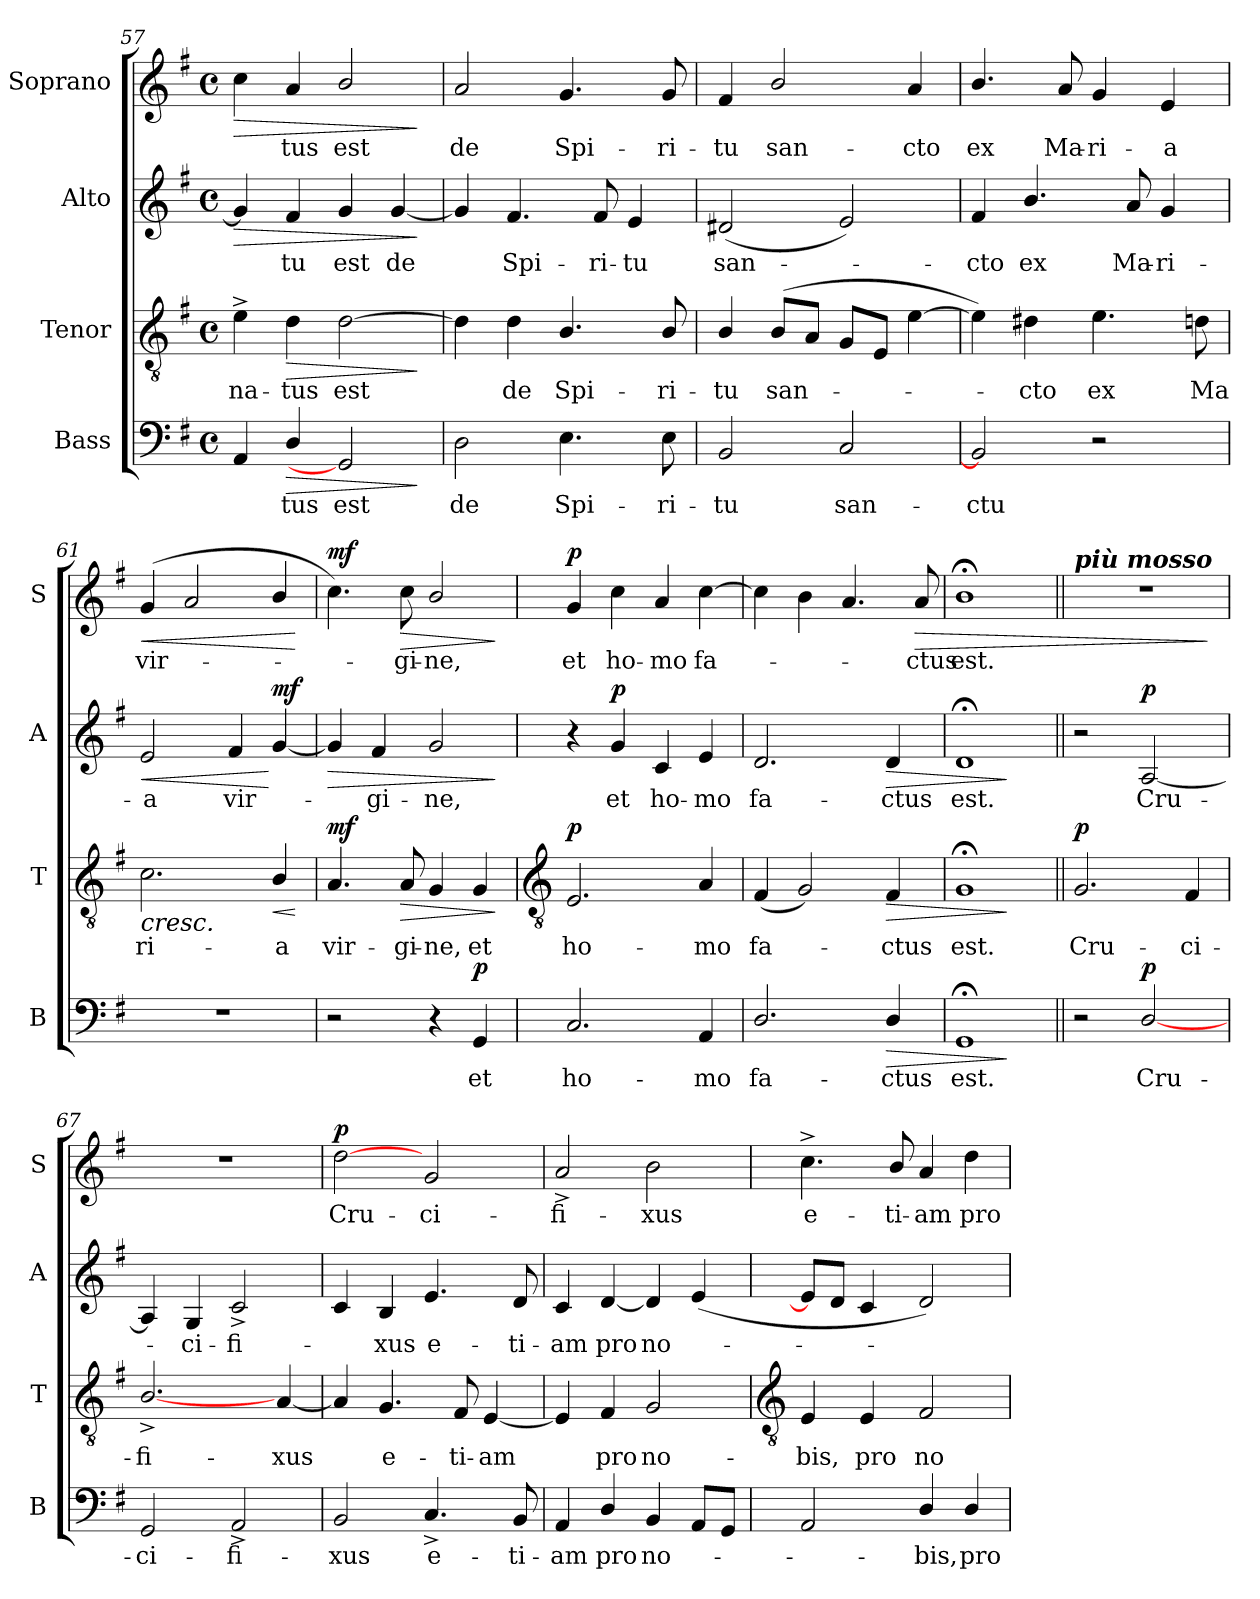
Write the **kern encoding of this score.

**kern	**text	**dynam	**kern	**text	**dynam	**kern	**text	**dynam	**kern	**text	**dynam
*part4	*part4	*part4	*part3	*part3	*part3	*part2	*part2	*part2	*part1	*part1	*part1
*staff4	*staff4	*staff4	*staff3	*staff3	*staff3	*staff2	*staff2	*staff2	*staff1	*staff1	*staff1
*I"Bass	*	*	*I"Tenor	*	*	*I"Alto	*	*	*I"Soprano	*	*
*I'B	*	*	*I'T	*	*	*I'A	*	*	*I'S	*	*
!!LO:LB:g=z
*clefF4	*	*	*clefGv2	*	*	*clefG2	*	*	*clefG2	*	*
*k[f#]	*	*	*k[f#]	*	*	*k[f#]	*	*	*k[f#]	*	*
*G:	*	*	*G:	*	*	*G:	*	*	*G:	*	*
*M4/4	*	*	*M4/4	*	*	*M4/4	*	*	*M4/4	*	*
*met(c)	*	*	*met(c)	*	*	*met(c)	*	*	*met(c)	*	*
=57	=57	=57	=57	=57	=57	=57	=57	=57	=57	=57	=57
!	!	!	!	!LO:LY:b	!	!	!	!LO:HP:b	!	!	!LO:HP:b
4AA	.	.	4e^	-na-	.	4g]	.	>	4cc	.	>
!	!LO:LY:b	!LO:HP:b	!	!LO:LY:b	!LO:HP:b	!	!LO:LY:b	!	!	!LO:LY:b	!
4D/	tus	>	4d	-tus	>	4f#	tu	.	4a	tus	.
!	!LO:LY:b	!	!	!LO:LY:b	!	!	!LO:LY:b	!	!	!LO:LY:b	!
2GG]	est	.	[2d	est	.	4g	est	.	2b/	est	.
!	!	!	!	!	!	!	!LO:LY:b	!	!	!	!
.	.	.	.	.	.	[4g	de	.	.	.	.
.	.	]	.	.	]	.	.	]	.	.	]
=58	=58	=58	=58	=58	=58	=58	=58	=58	=58	=58	=58
!	!LO:LY:b	!	!	!	!	!	!	!	!	!LO:LY:b	!
2D	de	.	4d]	.	.	4g]	.	.	2a	de	.
!	!	!	!	!LO:LY:b	!	!	!LO:LY:b	!	!	!	!
.	.	.	4d	de	.	4.f#	Spi-	.	.	.	.
!	!LO:LY:b	!	!	!LO:LY:b	!	!	!	!	!	!LO:LY:b	!
4.E	Spi-	.	4.B/	Spi-	.	.	.	.	4.g	Spi-	.
!	!	!	!	!	!	!	!LO:LY:b	!	!	!	!
.	.	.	.	.	.	8f#	-ri-	.	.	.	.
!	!	!	!	!	!	!	!LO:LY:b	!	!	!	!
.	.	.	.	.	.	4e	-tu	.	.	.	.
!	!LO:LY:b	!	!	!LO:LY:b	!	!	!	!	!	!LO:LY:b	!
8E	-ri-	.	8B/	-ri-	.	.	.	.	8g	-ri-	.
=59	=59	=59	=59	=59	=59	=59	=59	=59	=59	=59	=59
!	!LO:LY:b	!	!	!LO:LY:b	!	!	!LO:LY:b	!	!	!LO:LY:b	!
2BB	-tu	.	4B/	-tu	.	(<2d#X	san-	.	4f#	-tu	.
!	!	!	!	!LO:LY:b	!	!	!	!	!	!LO:LY:b	!
.	.	.	(<8BL	san-	.	.	.	.	2b/	san-	.
.	.	.	8AJ	.	.	.	.	.	.	.	.
!	!LO:LY:b	!	!	!	!	!	!	!	!	!	!
2C	san-	.	8GL	.	.	2e)	.	.	.	.	.
.	.	.	8EJ	.	.	.	.	.	.	.	.
!	!	!	!	!	!	!	!	!	!	!LO:LY:b	!
.	.	.	[4e	.	.	.	.	.	4a	-cto	.
=60	=60	=60	=60	=60	=60	=60	=60	=60	=60	=60	=60
!	!LO:LY:b	!	!	!	!	!	!LO:LY:b	!	!	!LO:LY:b	!
2BB]	-ctu	.	4e])	.	.	4f#	cto	.	4.b/	ex	.
!	!	!	!	!LO:LY:b	!	!	!LO:LY:b	!	!	!	!
.	.	.	4d#X	cto	.	4.b/	ex	.	.	.	.
!	!	!	!	!	!	!	!	!	!	!LO:LY:b	!
.	.	.	.	.	.	.	.	.	8a	Ma-	.
!	!	!	!	!LO:LY:b	!	!	!	!	!	!LO:LY:b	!
2r	.	.	4.e	ex	.	.	.	.	4g	-ri-	.
!	!	!	!	!	!	!	!LO:LY:b	!	!	!	!
.	.	.	.	.	.	8a	Ma-	.	.	.	.
!	!	!	!	!	!	!	!LO:LY:b	!	!	!LO:LY:b	!
.	.	.	.	.	.	4g	-ri-	.	4e	-a	.
!	!	!	!	!LO:LY:b	!	!	!	!	!	!	!
.	.	.	8dn	Ma	.	.	.	.	.	.	.
=61	=61	=61	=61	=61	=61	=61	=61	=61	=61	=61	=61
!	!	!	!	!LO:LY:b	!LO:HP:b	!	!LO:LY:b	!LO:HP:b	!	!LO:LY:b	!LO:HP:b
1r	.	.	2.c	ri-	<	2e	-a	<	(<4g	vir-	<
.	.	.	.	.	.	.	.	.	2a	.	.
!	!	!	!	!	!	!	!LO:LY:b	!	!	!	!
.	.	.	.	.	.	4f#	vir-	.	.	.	.
!	!	!	!	!LO:LY:b	!LO:HP:b	!	!	!LO:DY:n=1:b	!	!	!
.	.	.	4B/	-a	<	[4g	.	[ mf	4b/	.	.
.	.	.	.	.	[ [	.	.	.	.	.	[
=62	=62	=62	=62	=62	=62	=62	=62	=62	=62	=62	=62
!	!	!	!	!LO:LY:b	!LO:DY:b	!	!	!LO:HP:b	!	!	!LO:DY:b
2r	.	.	4.A	vir-	mf	4g]	.	>	4.cc)	.	mf
!	!	!	!	!	!	!	!LO:LY:b	!	!	!	!
.	.	.	.	.	.	4f#	gi-	.	.	.	.
!	!	!	!	!LO:LY:b	!LO:HP:b	!	!	!	!	!LO:LY:b	!LO:HP:b
.	.	.	8A	-gi-	>	.	.	.	8cc	-gi-	>
!	!	!	!	!LO:LY:b	!	!	!LO:LY:b	!	!	!LO:LY:b	!
4r	.	.	4G	-ne,	.	2g	-ne,	.	2b/	-ne,	.
!	!LO:LY:b	!LO:DY:b	!	!LO:LY:b	!	!	!	!	!	!	!
4GG	et	p	4G	et	.	.	.	.	.	.	.
.	.	.	.	.	]	.	.	]	.	.	]
!!LO:LB:g=z
=63	=63	=63	=63	=63	=63	=63	=63	=63	=63	=63	=63
*	*	*	*clefGv2	*	*	*	*	*	*	*	*
!	!LO:LY:b	!	!	!LO:LY:b	!LO:DY:b	!	!	!	!	!LO:LY:b	!LO:DY:b
2.C	ho-	.	2.E	ho-	p	4r	.	.	4g	et	p
!	!	!	!	!	!	!	!LO:LY:b	!LO:DY:b	!	!LO:LY:b	!
.	.	.	.	.	.	4g	et	p	4cc	ho-	.
!	!	!	!	!	!	!	!LO:LY:b	!	!	!LO:LY:b	!
.	.	.	.	.	.	4c	ho-	.	4a	-mo	.
!	!LO:LY:b	!	!	!LO:LY:b	!	!	!LO:LY:b	!	!	!LO:LY:b	!
4AA	-mo	.	4A	-mo	.	4e	-mo	.	[4cc	fa-	.
=64	=64	=64	=64	=64	=64	=64	=64	=64	=64	=64	=64
!	!LO:LY:b	!	!	!LO:LY:b	!	!	!LO:LY:b	!	!	!	!
2.D/	fa-	.	(<4F#	fa-	.	2.d	fa-	.	4cc]	.	.
.	.	.	2G)	.	.	.	.	.	4b	.	.
.	.	.	.	.	.	.	.	.	4.a	.	.
!	!LO:LY:b	!LO:HP:b	!	!LO:LY:b	!LO:HP:b	!	!LO:LY:b	!LO:HP:b	!	!	!
4D/	-ctus	>	4F#	ctus	>	4d	-ctus	>	.	.	.
!	!	!	!	!	!	!	!	!	!	!LO:LY:b	!LO:HP:b
.	.	.	.	.	.	.	.	.	8a	ctus	>
=65	=65	=65	=65	=65	=65	=65	=65	=65	=65	=65	=65
!	!LO:LY:b	!	!	!LO:LY:b	!	!	!LO:LY:b	!	!	!LO:LY:b	!
1GG;<	est.	.	1G;<	est.	.	1d;<	est.	.	1b;<	est.	.
.	.	]	.	.	]	.	.	]	.	.	.
=66||	=66||	=66||	=66||	=66||	=66||	=66||	=66||	=66||	=66||	=66||	=66||
*	*	*	*	*	*	*	*	*	*MM56	*	*
!	!	!	!	!	!	!	!	!	!LO:TX:a:Bi:t=più mosso	!	!
!	!	!	!	!LO:LY:b	!LO:DY:b	!	!	!	!	!	!
2r	.	.	2.G	Cru-	p	2r	.	.	1r	.	.
!	!LO:LY:b	!LO:DY:b	!	!	!	!	!LO:LY:b	!LO:DY:b	!	!	!
[2D/	Cru-	p	.	.	.	[2A	Cru-	p	.	.	.
!	!	!	!	!LO:LY:b	!	!	!	!	!	!	!
.	.	.	4F#	-ci-	.	.	.	.	.	.	.
.	.	.	.	.	.	.	.	.	.	.	]
=67	=67	=67	=67	=67	=67	=67	=67	=67	=67	=67	=67
!	!LO:LY:b	!	!	!LO:LY:b	!	!	!	!	!	!	!
2GG	-ci-	.	[2.B^/	-fi-	.	4A]	.	.	1r	.	.
!	!	!	!	!	!	!	!LO:LY:b	!	!	!	!
.	.	.	.	.	.	4G	ci-	.	.	.	.
!	!LO:LY:b	!	!	!	!	!	!LO:LY:b	!	!	!	!
2AA^	-fi-	.	.	.	.	2c^	-fi-	.	.	.	.
!	!	!	!	!LO:LY:b	!	!	!	!	!	!	!
.	.	.	[4A	-xus	.	.	.	.	.	.	.
=68	=68	=68	=68	=68	=68	=68	=68	=68	=68	=68	=68
!	!LO:LY:b	!	!	!	!	!	!	!	!	!LO:LY:b	!LO:DY:b
2BB	-xus	.	4A]	.	.	4c	.	.	[2dd	Cru-	p
!	!	!	!	!LO:LY:b	!	!	!LO:LY:b	!	!	!	!
.	.	.	4.G	e-	.	4B	xus	.	.	.	.
!	!LO:LY:b	!	!	!	!	!	!LO:LY:b	!	!	!LO:LY:b	!
4.C^	e-	.	.	.	.	4.e	e-	.	2g	-ci-	.
!	!	!	!	!LO:LY:b	!	!	!	!	!	!	!
.	.	.	8F#	-ti-	.	.	.	.	.	.	.
!	!	!	!	!LO:LY:b	!	!	!	!	!	!	!
.	.	.	[4E	-am	.	.	.	.	.	.	.
!	!LO:LY:b	!	!	!	!	!	!LO:LY:b	!	!	!	!
8BB	-ti-	.	.	.	.	8d	-ti-	.	.	.	.
=69	=69	=69	=69	=69	=69	=69	=69	=69	=69	=69	=69
!	!LO:LY:b	!	!	!	!	!	!LO:LY:b	!	!	!LO:LY:b	!
4AA	-am	.	4E]	.	.	4c	-am	.	2a^	-fi-	.
!	!LO:LY:b	!	!	!LO:LY:b	!	!	!LO:LY:b	!	!	!	!
4D/	pro	.	4F#	pro	.	[4d	pro	.	.	.	.
!	!LO:LY:b	!	!	!LO:LY:b	!	!	!LO:LY:b	!	!	!LO:LY:b	!
4BB	no-	.	2G	no-	.	4d]	no-	.	2b	-xus	.
8AAL	.	.	.	.	.	(<4e	.	.	.	.	.
8GGJ	.	.	.	.	.	.	.	.	.	.	.
!!LO:LB:g=z
=70	=70	=70	=70	=70	=70	=70	=70	=70	=70	=70	=70
*	*	*	*clefGv2	*	*	*	*	*	*	*	*
!	!	!	!	!LO:LY:b	!	!	!	!	!	!LO:LY:b	!
2AA	.	.	4E	-bis,	.	8eL]	.	.	4.cc^	e-	.
.	.	.	.	.	.	8dJ	.	.	.	.	.
!	!	!	!	!LO:LY:b	!	!	!	!	!	!	!
.	.	.	4E	pro	.	4c	.	.	.	.	.
!	!	!	!	!	!	!	!	!	!	!LO:LY:b	!
.	.	.	.	.	.	.	.	.	8b/	-ti-	.
!	!LO:LY:b	!	!	!LO:LY:b	!	!	!	!	!	!LO:LY:b	!
4D/	bis,	.	2F#	no-	.	2d)	.	.	4a	-am	.
!	!LO:LY:b	!	!	!	!	!	!	!	!	!LO:LY:b	!
4D/	pro	.	.	.	.	.	.	.	4dd	pro	.
=	=	=	=	=	=	=	=	=	=	=	=
*-	*-	*-	*-	*-	*-	*-	*-	*-	*-	*-	*-
